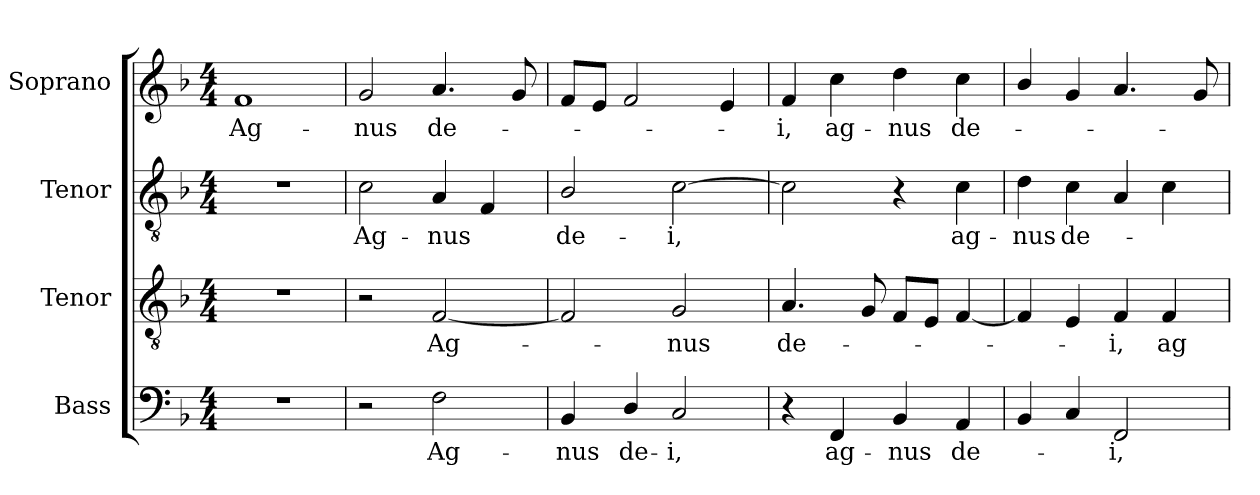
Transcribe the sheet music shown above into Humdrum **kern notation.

**kern	**text	**kern	**text	**kern	**text	**kern	**text
*part4	*part4	*part3	*part3	*part2	*part2	*part1	*part1
*staff4	*staff4	*staff3	*staff3	*staff2	*staff2	*staff1	*staff1
*I"Bass	*	*I"Tenor	*	*I"Tenor	*	*I"Soprano	*
*I'B.	*	*I'T.	*	*I'T.	*	*I'S.	*
!!LO:PB:g=z
*clefF4	*	*clefGv2	*	*clefGv2	*	*clefG2	*
*	*	*ITrd7c12	*	*ITrd7c12	*	*	*
*k[b-]	*	*k[b-]	*	*k[b-]	*	*k[b-]	*
*F:	*	*F:	*	*F:	*	*F:	*
*M4/4	*	*M4/4	*	*M4/4	*	*M4/4	*
=1	=1	=1	=1	=1	=1	=1	=1
!	!	!	!	!	!	!	!LO:LY:b:color=#000000
1r	.	1r	.	1r	.	1fi	Ag-
=2	=2	=2	=2	=2	=2	=2	=2
!	!	!	!	!	!LO:LY:b:color=#000000	!	!
!	!	!	!	!	!	!	!LO:LY:b:color=#000000
2r	.	2r	.	2Ci\	Ag-	2gi/	-nus
!	!LO:LY:b:color=#000000	!	!	!	!	!	!
!	!	!	!LO:LY:b:color=#000000	!	!	!	!
!	!	!	!	!	!LO:LY:b:color=#000000	!	!
!	!	!	!	!	!	!	!LO:LY:b:color=#000000
2Fi\	Ag-	[2FFi/	Ag-	4AAi/	-nus	4.ai/	de-
.	.	.	.	4FFi/	.	.	.
.	.	.	.	.	.	8gi/	.
=3	=3	=3	=3	=3	=3	=3	=3
!	!LO:LY:b:color=#000000	!	!	!	!	!	!
!	!	!	!	!	!LO:LY:b:color=#000000	!	!
4BB-i/	-nus	2FFi/]	.	2BB-i/	de-	8fi/L	.
.	.	.	.	.	.	8ei/J	.
!	!LO:LY:b:color=#000000	!	!	!	!	!	!
4Di/	de-	.	.	.	.	2fi/	.
!	!LO:LY:b:color=#000000	!	!	!	!	!	!
!	!	!	!LO:LY:b:color=#000000	!	!	!	!
!	!	!	!	!	!LO:LY:b:color=#000000	!	!
2Ci/	-i,	2GGi/	-nus	[2Ci\	-i,	.	.
.	.	.	.	.	.	4ei/	.
=4	=4	=4	=4	=4	=4	=4	=4
!	!	!	!LO:LY:b:color=#000000	!	!	!	!
!	!	!	!	!	!	!	!LO:LY:b:color=#000000
4r	.	4.AAi/	de-	2Ci\]	.	4fi/	-i,
!	!LO:LY:b:color=#000000	!	!	!	!	!	!
!	!	!	!	!	!	!	!LO:LY:b:color=#000000
4FFi/	ag-	.	.	.	.	4cci\	ag-
.	.	8GGi/	.	.	.	.	.
!	!LO:LY:b:color=#000000	!	!	!	!	!	!
!	!	!	!	!	!	!	!LO:LY:b:color=#000000
4BB-i/	-nus	8FFi/L	.	4r	.	4ddi\	-nus
.	.	8EEi/J	.	.	.	.	.
!	!LO:LY:b:color=#000000	!	!	!	!	!	!
!	!	!	!	!	!LO:LY:b:color=#000000	!	!
!	!	!	!	!	!	!	!LO:LY:b:color=#000000
4AAi/	de-	[4FFi/	.	4Ci\	ag-	4cci\	de-
=5	=5	=5	=5	=5	=5	=5	=5
!	!	!	!	!	!LO:LY:b:color=#000000	!	!
4BB-i/	.	4FFi/]	.	4Di\	-nus	4b-i/	.
!	!	!	!	!	!LO:LY:b:color=#000000	!	!
4Ci/	.	4EEi/	.	4Ci\	de-	4gi/	.
!	!LO:LY:b:color=#000000	!	!	!	!	!	!
!	!	!	!LO:LY:b:color=#000000	!	!	!	!
2FFi/	-i,	4FFi/	-i,	4AAi/	.	4.ai/	.
!	!	!	!LO:LY:b:color=#000000	!	!	!	!
.	.	4FFi/	ag-	4Ci\	.	.	.
.	.	.	.	.	.	8gi/	.
=	=	=	=	=	=	=	=
*-	*-	*-	*-	*-	*-	*-	*-
